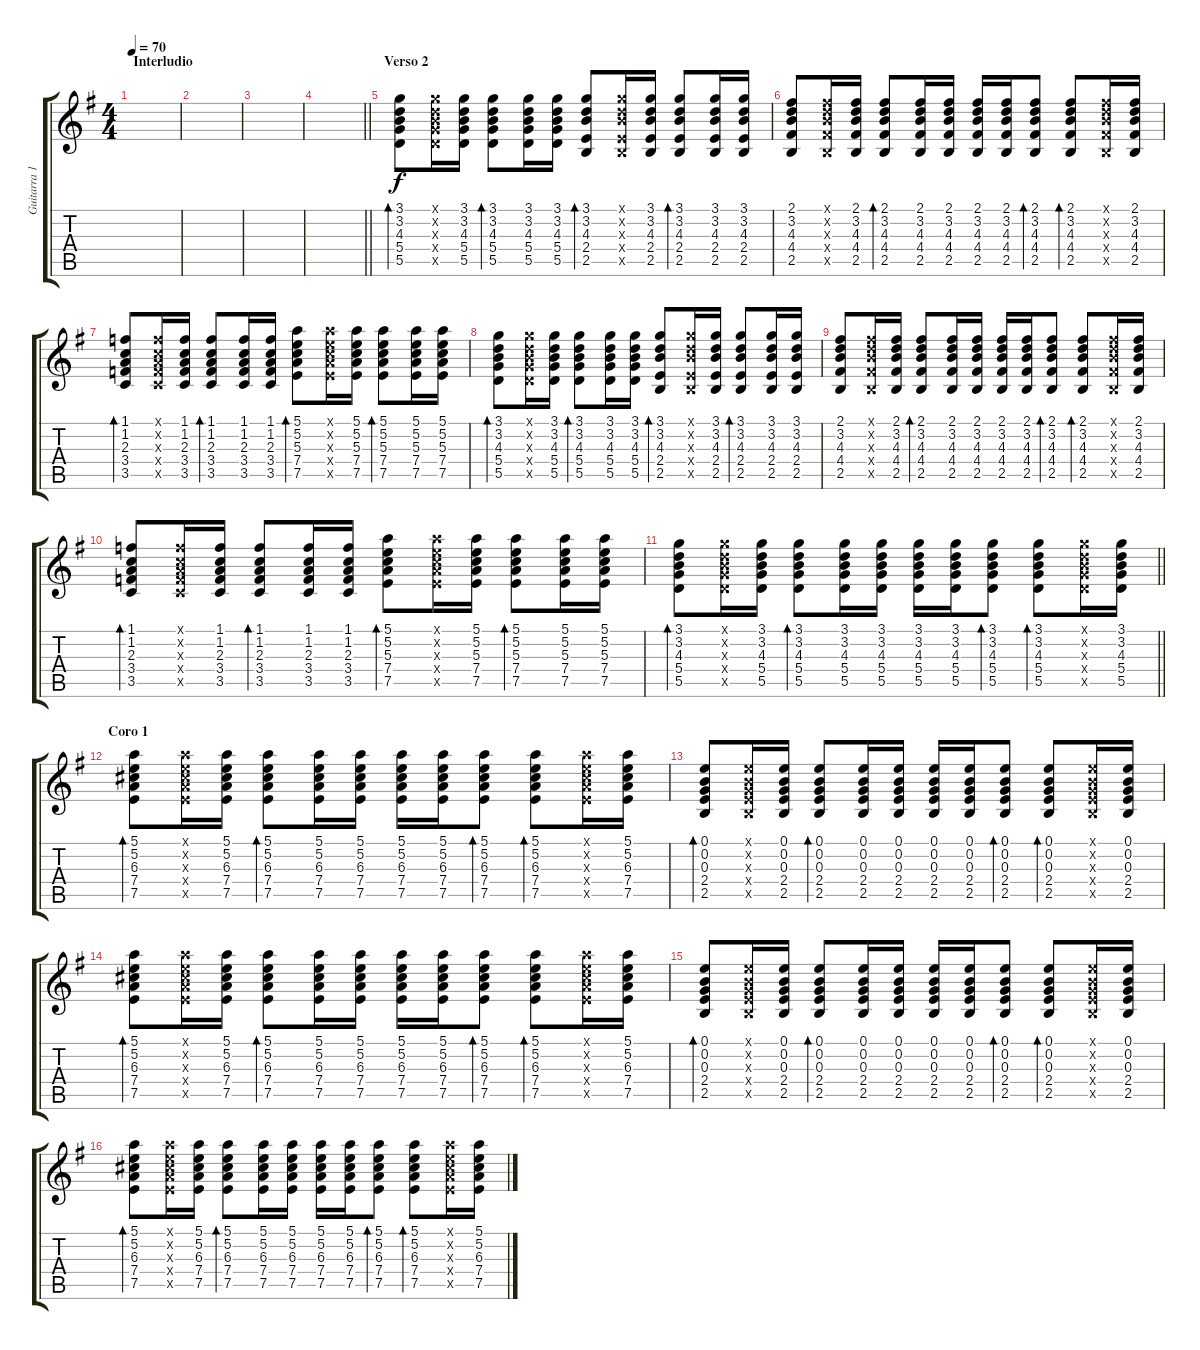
\track ("Guitarra 1" "Guitarra 1") {instrument acousticguitarnylon}
\staff {score tabs}
\tuning (E4 B3 G3 D3 A2 E2) {hide}
\ts (4 4)
\section ("" "Interludio")
\tempo 70
\clef g2
\ks g
|
|
|
\barLineRight lightlight
|
\section ("" "Verso 2")
(3.1 3.2 4.3 5.4 5.5).8{bd 30} (3.1{x} 3.2{x} 4.3{x} 5.4{x} 5.5{x}).16 (3.1 3.2 4.3 5.4 5.5).16 (3.1 3.2 4.3 5.4 5.5).8{bd 30} (3.1 3.2 4.3 5.4 5.5).16 (3.1 3.2 4.3 5.4 5.5).16 (3.1 3.2 4.3 2.4 2.5).8{bd 30} (3.1{x} 3.2{x} 4.3{x} 2.4{x} 2.5{x}).16 (3.1 3.2 4.3 2.4 2.5).16 (3.1 3.2 4.3 2.4 2.5).8{bd 30} (3.1 3.2 4.3 2.4 2.5).16 (3.1 3.2 4.3 2.4 2.5).16 |
(2.1 3.2 4.3 4.4 2.5).8 (2.1{x} 3.2{x} 4.3{x} 4.4{x} 2.5{x}).16 (2.1 3.2 4.3 4.4 2.5).16 (2.1 3.2 4.3 4.4 2.5).8{bd 30} (2.1 3.2 4.3 4.4 2.5).16 (2.1 3.2 4.3 4.4 2.5).16 (2.1 3.2 4.3 4.4 2.5).16 (2.1 3.2 4.3 4.4 2.5).16 (2.1 3.2 4.3 4.4 2.5).8{bd 30} (2.1 3.2 4.3 4.4 2.5).8{bd 30} (2.1{x} 3.2{x} 4.3{x} 4.4{x} 2.5{x}).16 (2.1 3.2 4.3 4.4 2.5).16 |
(1.1 1.2 2.3 3.4 3.5).8{bd 30} (1.1{x} 1.2{x} 2.3{x} 3.4{x} 3.5{x}).16 (1.1 1.2 2.3 3.4 3.5).16 (1.1 1.2 2.3 3.4 3.5).8{bd 30} (1.1 1.2 2.3 3.4 3.5).16 (1.1 1.2 2.3 3.4 3.5).16 (5.1 5.2 5.3 7.4 7.5).8{bd 30} (5.1{x} 5.2{x} 5.3{x} 7.4{x} 7.5{x}).16 (5.1 5.2 5.3 7.4 7.5).16 (5.1 5.2 5.3 7.4 7.5).8{bd 30} (5.1 5.2 5.3 7.4 7.5).16 (5.1 5.2 5.3 7.4 7.5).16 |
(3.1 3.2 4.3 5.4 5.5).8{bd 30} (3.1{x} 3.2{x} 4.3{x} 5.4{x} 5.5{x}).16 (3.1 3.2 4.3 5.4 5.5).16 (3.1 3.2 4.3 5.4 5.5).8{bd 30} (3.1 3.2 4.3 5.4 5.5).16 (3.1 3.2 4.3 5.4 5.5).16 (3.1 3.2 4.3 2.4 2.5).8{bd 30} (3.1{x} 3.2{x} 4.3{x} 2.4{x} 2.5{x}).16 (3.1 3.2 4.3 2.4 2.5).16 (3.1 3.2 4.3 2.4 2.5).8{bd 30} (3.1 3.2 4.3 2.4 2.5).16 (3.1 3.2 4.3 2.4 2.5).16 |
(2.1 3.2 4.3 4.4 2.5).8 (2.1{x} 3.2{x} 4.3{x} 4.4{x} 2.5{x}).16 (2.1 3.2 4.3 4.4 2.5).16 (2.1 3.2 4.3 4.4 2.5).8{bd 30} (2.1 3.2 4.3 4.4 2.5).16 (2.1 3.2 4.3 4.4 2.5).16 (2.1 3.2 4.3 4.4 2.5).16 (2.1 3.2 4.3 4.4 2.5).16 (2.1 3.2 4.3 4.4 2.5).8{bd 30} (2.1 3.2 4.3 4.4 2.5).8{bd 30} (2.1{x} 3.2{x} 4.3{x} 4.4{x} 2.5{x}).16 (2.1 3.2 4.3 4.4 2.5).16 |
(1.1 1.2 2.3 3.4 3.5).8{bd 30} (1.1{x} 1.2{x} 2.3{x} 3.4{x} 3.5{x}).16 (1.1 1.2 2.3 3.4 3.5).16 (1.1 1.2 2.3 3.4 3.5).8{bd 30} (1.1 1.2 2.3 3.4 3.5).16 (1.1 1.2 2.3 3.4 3.5).16 (5.1 5.2 5.3 7.4 7.5).8{bd 30} (5.1{x} 5.2{x} 5.3{x} 7.4{x} 7.5{x}).16 (5.1 5.2 5.3 7.4 7.5).16 (5.1 5.2 5.3 7.4 7.5).8{bd 30} (5.1 5.2 5.3 7.4 7.5).16 (5.1 5.2 5.3 7.4 7.5).16 |
\barLineRight lightlight
(3.1 3.2 4.3 5.4 5.5).8{bd 30} (3.1{x} 3.2{x} 4.3{x} 5.4{x} 5.5{x}).16 (3.1 3.2 4.3 5.4 5.5).16 (3.1 3.2 4.3 5.4 5.5).8{bd 30} (3.1 3.2 4.3 5.4 5.5).16 (3.1 3.2 4.3 5.4 5.5).16 (3.1 3.2 4.3 5.4 5.5).16 (3.1 3.2 4.3 5.4 5.5).16 (3.1 3.2 4.3 5.4 5.5).8{bd 30} (3.1 3.2 4.3 5.4 5.5).8{bd 30} (3.1{x} 3.2{x} 4.3{x} 5.4{x} 5.5{x}).16 (3.1 3.2 4.3 5.4 5.5).16 |
\section ("" "Coro 1")
(5.1 5.2 6.3 7.4 7.5).8{bd 30} (5.1{x} 5.2{x} 6.3{x} 7.4{x} 7.5{x}).16 (5.1 5.2 6.3 7.4 7.5).16 (5.1 5.2 6.3 7.4 7.5).8{bd 30} (5.1 5.2 6.3 7.4 7.5).16 (5.1 5.2 6.3 7.4 7.5).16 (5.1 5.2 6.3 7.4 7.5).16 (5.1 5.2 6.3 7.4 7.5).16 (5.1 5.2 6.3 7.4 7.5).8{bd 30} (5.1 5.2 6.3 7.4 7.5).8{bd 30} (5.1{x} 5.2{x} 6.3{x} 7.4{x} 7.5{x}).16 (5.1 5.2 6.3 7.4 7.5).16 |
(0.1 0.2 0.3 2.4 2.5).8{bd 30} (0.1{x} 0.2{x} 0.3{x} 2.4{x} 2.5{x}).16 (0.1 0.2 0.3 2.4 2.5).16 (0.1 0.2 0.3 2.4 2.5).8{bd 30} (0.1 0.2 0.3 2.4 2.5).16 (0.1 0.2 0.3 2.4 2.5).16 (0.1 0.2 0.3 2.4 2.5).16 (0.1 0.2 0.3 2.4 2.5).16 (0.1 0.2 0.3 2.4 2.5).8{bd 30} (0.1 0.2 0.3 2.4 2.5).8{bd 30} (0.1{x} 0.2{x} 0.3{x} 2.4{x} 2.5{x}).16 (0.1 0.2 0.3 2.4 2.5).16 |
(5.1 5.2 6.3 7.4 7.5).8{bd 30} (5.1{x} 5.2{x} 6.3{x} 7.4{x} 7.5{x}).16 (5.1 5.2 6.3 7.4 7.5).16 (5.1 5.2 6.3 7.4 7.5).8{bd 30} (5.1 5.2 6.3 7.4 7.5).16 (5.1 5.2 6.3 7.4 7.5).16 (5.1 5.2 6.3 7.4 7.5).16 (5.1 5.2 6.3 7.4 7.5).16 (5.1 5.2 6.3 7.4 7.5).8{bd 30} (5.1 5.2 6.3 7.4 7.5).8{bd 30} (5.1{x} 5.2{x} 6.3{x} 7.4{x} 7.5{x}).16 (5.1 5.2 6.3 7.4 7.5).16 |
(0.1 0.2 0.3 2.4 2.5).8{bd 30} (0.1{x} 0.2{x} 0.3{x} 2.4{x} 2.5{x}).16 (0.1 0.2 0.3 2.4 2.5).16 (0.1 0.2 0.3 2.4 2.5).8{bd 30} (0.1 0.2 0.3 2.4 2.5).16 (0.1 0.2 0.3 2.4 2.5).16 (0.1 0.2 0.3 2.4 2.5).16 (0.1 0.2 0.3 2.4 2.5).16 (0.1 0.2 0.3 2.4 2.5).8{bd 30} (0.1 0.2 0.3 2.4 2.5).8{bd 30} (0.1{x} 0.2{x} 0.3{x} 2.4{x} 2.5{x}).16 (0.1 0.2 0.3 2.4 2.5).16 |
(5.1 5.2 6.3 7.4 7.5).8{bd 30} (5.1{x} 5.2{x} 6.3{x} 7.4{x} 7.5{x}).16 (5.1 5.2 6.3 7.4 7.5).16 (5.1 5.2 6.3 7.4 7.5).8{bd 30} (5.1 5.2 6.3 7.4 7.5).16 (5.1 5.2 6.3 7.4 7.5).16 (5.1 5.2 6.3 7.4 7.5).16 (5.1 5.2 6.3 7.4 7.5).16 (5.1 5.2 6.3 7.4 7.5).8{bd 30} (5.1 5.2 6.3 7.4 7.5).8{bd 30} (5.1{x} 5.2{x} 6.3{x} 7.4{x} 7.5{x}).16 (5.1 5.2 6.3 7.4 7.5).16
